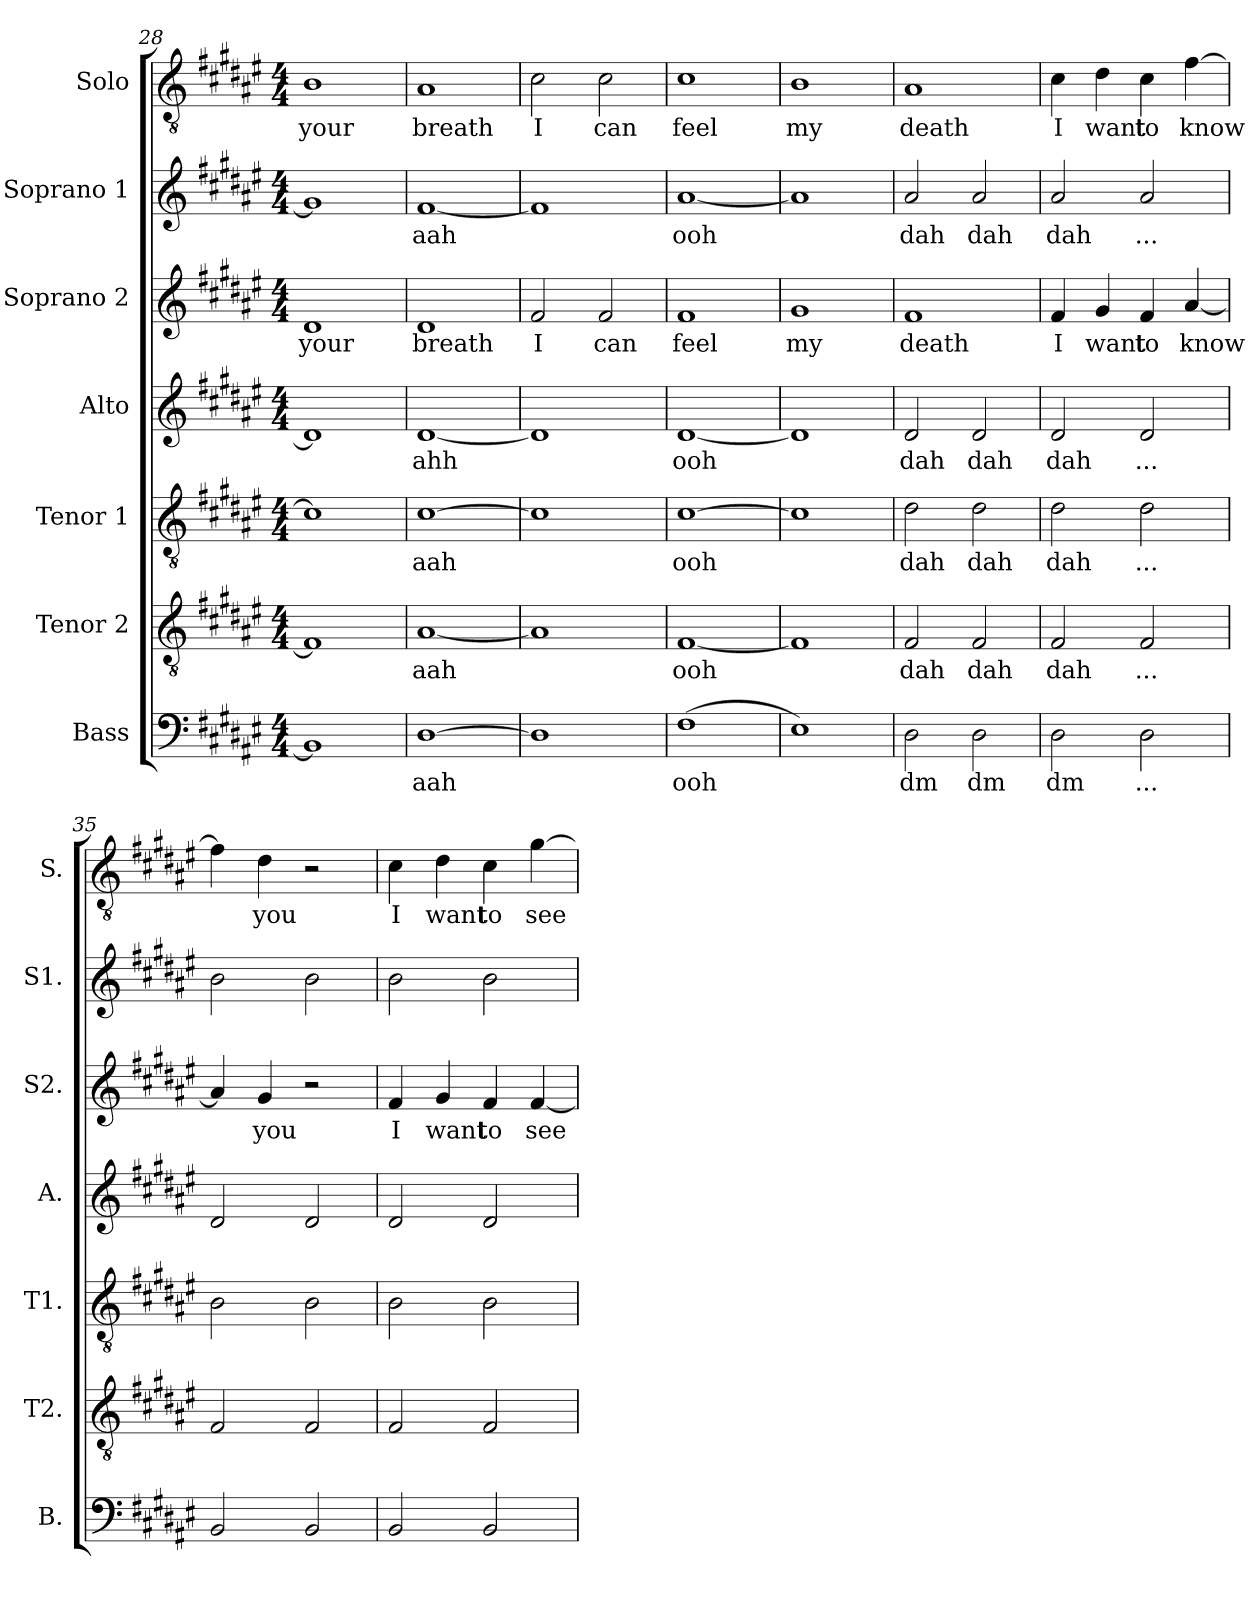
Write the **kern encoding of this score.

**kern	**text	**kern	**text	**kern	**text	**kern	**text	**kern	**text	**kern	**text	**kern	**text
*part7	*part7	*part6	*part6	*part5	*part5	*part4	*part4	*part3	*part3	*part2	*part2	*part1	*part1
*staff7	*staff7	*staff6	*staff6	*staff5	*staff5	*staff4	*staff4	*staff3	*staff3	*staff2	*staff2	*staff1	*staff1
*I"Bass	*	*I"Tenor 2	*	*I"Tenor 1	*	*I"Alto	*	*I"Soprano 2	*	*I"Soprano 1	*	*I"Solo	*
*I'B.	*	*I'T2.	*	*I'T1.	*	*I'A.	*	*I'S2.	*	*I'S1.	*	*I'S.	*
*clefF4	*	*clefGv2	*	*clefGv2	*	*clefG2	*	*clefG2	*	*clefG2	*	*clefGv2	*
*k[f#c#g#d#a#e#]	*	*k[f#c#g#d#a#e#]	*	*k[f#c#g#d#a#e#]	*	*k[f#c#g#d#a#e#]	*	*k[f#c#g#d#a#e#]	*	*k[f#c#g#d#a#e#]	*	*k[f#c#g#d#a#e#]	*
*M4/4	*	*M4/4	*	*M4/4	*	*M4/4	*	*M4/4	*	*M4/4	*	*M4/4	*
=28	=28	=28	=28	=28	=28	=28	=28	=28	=28	=28	=28	=28	=28
!	!	!	!	!	!	!	!	!	!LO:LY:b	!	!	!	!LO:LY:b
1BB]	.	1F#]	.	1c#]	.	1d#]	.	1d#	your	1g#]	.	1B	your
=29	=29	=29	=29	=29	=29	=29	=29	=29	=29	=29	=29	=29	=29
!	!LO:LY:b	!	!LO:LY:b	!	!LO:LY:b	!	!LO:LY:b	!	!LO:LY:b	!	!LO:LY:b	!	!LO:LY:b
[1D#	aah	[1A#	aah	[1c#	aah	[1d#	ahh	1d#	breath	[1f#	aah	1A#	breath
=30	=30	=30	=30	=30	=30	=30	=30	=30	=30	=30	=30	=30	=30
!	!	!	!	!	!	!	!	!	!LO:LY:b	!	!	!	!LO:LY:b
1D#]	.	1A#]	.	1c#]	.	1d#]	.	2f#/	I	1f#]	.	2c#\	I
!	!	!	!	!	!	!	!	!	!LO:LY:b	!	!	!	!LO:LY:b
.	.	.	.	.	.	.	.	2f#/	can	.	.	2c#\	can
=31	=31	=31	=31	=31	=31	=31	=31	=31	=31	=31	=31	=31	=31
!	!LO:LY:b	!	!LO:LY:b	!	!LO:LY:b	!	!LO:LY:b	!	!LO:LY:b	!	!LO:LY:b	!	!LO:LY:b
(>1F#	ooh	[1F#	ooh	[1c#	ooh	[1d#	ooh	1f#	feel	[1a#	ooh	1c#	feel
=32	=32	=32	=32	=32	=32	=32	=32	=32	=32	=32	=32	=32	=32
!	!	!	!	!	!	!	!	!	!LO:LY:b	!	!	!	!LO:LY:b
1E#)	.	1F#]	.	1c#]	.	1d#]	.	1g#	my	1a#]	.	1B	my
!!LO:PB:g=z
=33	=33	=33	=33	=33	=33	=33	=33	=33	=33	=33	=33	=33	=33
!	!LO:LY:b	!	!LO:LY:b	!	!LO:LY:b	!	!LO:LY:b	!	!LO:LY:b	!	!LO:LY:b	!	!LO:LY:b
2D#\	dm	2F#/	dah	2d#\	dah	2d#/	dah	1f#	death	2a#/	dah	1A#	death
!	!LO:LY:b	!	!LO:LY:b	!	!LO:LY:b	!	!LO:LY:b	!	!	!	!LO:LY:b	!	!
2D#\	dm	2F#/	dah	2d#\	dah	2d#/	dah	.	.	2a#/	dah	.	.
=34	=34	=34	=34	=34	=34	=34	=34	=34	=34	=34	=34	=34	=34
!	!LO:LY:b	!	!LO:LY:b	!	!LO:LY:b	!	!LO:LY:b	!	!LO:LY:b	!	!LO:LY:b	!	!LO:LY:b
2D#\	dm	2F#/	dah	2d#\	dah	2d#/	dah	4f#/	I	2a#/	dah	4c#\	I
!	!	!	!	!	!	!	!	!	!LO:LY:b	!	!	!	!LO:LY:b
.	.	.	.	.	.	.	.	4g#/	want	.	.	4d#\	want
!	!LO:LY:b	!	!LO:LY:b	!	!LO:LY:b	!	!LO:LY:b	!	!LO:LY:b	!	!LO:LY:b	!	!LO:LY:b
2D#\	...	2F#/	...	2d#\	...	2d#/	...	4f#/	to	2a#/	...	4c#\	to
!	!	!	!	!	!	!	!	!	!LO:LY:b	!	!	!	!LO:LY:b
.	.	.	.	.	.	.	.	[4a#/	know	.	.	[4f#\	know
=35	=35	=35	=35	=35	=35	=35	=35	=35	=35	=35	=35	=35	=35
2BB/	.	2F#/	.	2B\	.	2d#/	.	4a#/]	.	2b\	.	4f#\]	.
!	!	!	!	!	!	!	!	!	!LO:LY:b	!	!	!	!LO:LY:b
.	.	.	.	.	.	.	.	4g#/	you	.	.	4d#\	you
2BB/	.	2F#/	.	2B\	.	2d#/	.	2r	.	2b\	.	2r	.
=36	=36	=36	=36	=36	=36	=36	=36	=36	=36	=36	=36	=36	=36
!	!	!	!	!	!	!	!	!	!LO:LY:b	!	!	!	!LO:LY:b
2BB/	.	2F#/	.	2B\	.	2d#/	.	4f#/	I	2b\	.	4c#\	I
!	!	!	!	!	!	!	!	!	!LO:LY:b	!	!	!	!LO:LY:b
.	.	.	.	.	.	.	.	4g#/	want	.	.	4d#\	want
!	!	!	!	!	!	!	!	!	!LO:LY:b	!	!	!	!LO:LY:b
2BB/	.	2F#/	.	2B\	.	2d#/	.	4f#/	to	2b\	.	4c#\	to
!	!	!	!	!	!	!	!	!	!LO:LY:b	!	!	!	!LO:LY:b
.	.	.	.	.	.	.	.	[4f#/	see	.	.	[4g#\	see
=	=	=	=	=	=	=	=	=	=	=	=	=	=
*-	*-	*-	*-	*-	*-	*-	*-	*-	*-	*-	*-	*-	*-
